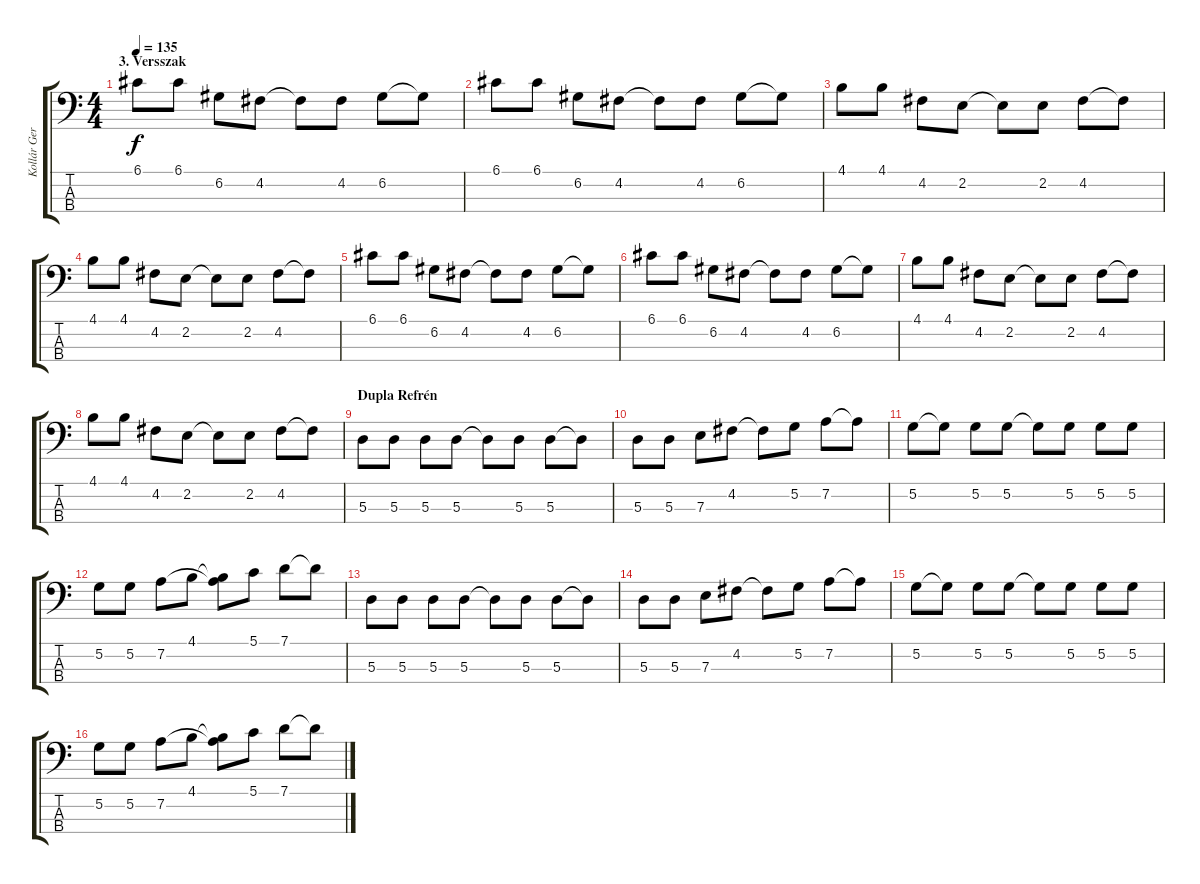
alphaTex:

\track ("Kollár Gergõ - Basszus" "Kollár Ger") {instrument electricbassfinger}
\staff {score tabs}
\tuning (G2 D2 A1 E1) {hide}
\ts (4 4)
\section ("" "3. Versszak")
\tempo 135
\clef f4
\ks c
6.1.8{dy f} 6.1.8 6.2.8 4.2.8 4.2{t}.8 4.2.8 6.2.8 6.2{t}.8 |
6.1.8 6.1.8 6.2.8 4.2.8 4.2{t}.8 4.2.8 6.2.8 6.2{t}.8 |
4.1.8 4.1.8 4.2.8 2.2.8 2.2{t}.8 2.2.8 4.2.8 4.2{t}.8 |
4.1.8 4.1.8 4.2.8 2.2.8 2.2{t}.8 2.2.8 4.2.8 4.2{t}.8 |
6.1.8 6.1.8 6.2.8 4.2.8 4.2{t}.8 4.2.8 6.2.8 6.2{t}.8 |
6.1.8 6.1.8 6.2.8 4.2.8 4.2{t}.8 4.2.8 6.2.8 6.2{t}.8 |
4.1.8 4.1.8 4.2.8 2.2.8 2.2{t}.8 2.2.8 4.2.8 4.2{t}.8 |
4.1.8 4.1.8 4.2.8 2.2.8 2.2{t}.8 2.2.8 4.2.8 4.2{t}.8 |
\section ("" "Dupla Refrén")
5.3.8 5.3.8 5.3.8 5.3.8 5.3{t}.8 5.3.8 5.3.8 5.3{t}.8 |
5.3.8 5.3.8 7.3.8 4.2.8 4.2{t}.8 5.2.8 7.2.8 7.2{t}.8 |
5.2.8 5.2{t}.8 5.2.8 5.2.8 5.2{t}.8 5.2.8 5.2.8 5.2.8 |
5.2.8 5.2.8 7.2.8 4.1.8 (4.1{t} 7.2{t}).8 5.1.8 7.1.8 7.1{t}.8 |
5.3.8 5.3.8 5.3.8 5.3.8 5.3{t}.8 5.3.8 5.3.8 5.3{t}.8 |
5.3.8 5.3.8 7.3.8 4.2.8 4.2{t}.8 5.2.8 7.2.8 7.2{t}.8 |
5.2.8 5.2{t}.8 5.2.8 5.2.8 5.2{t}.8 5.2.8 5.2.8 5.2.8 |
5.2.8 5.2.8 7.2.8 4.1.8 (4.1{t} 7.2{t}).8 5.1.8 7.1.8 7.1{t}.8
